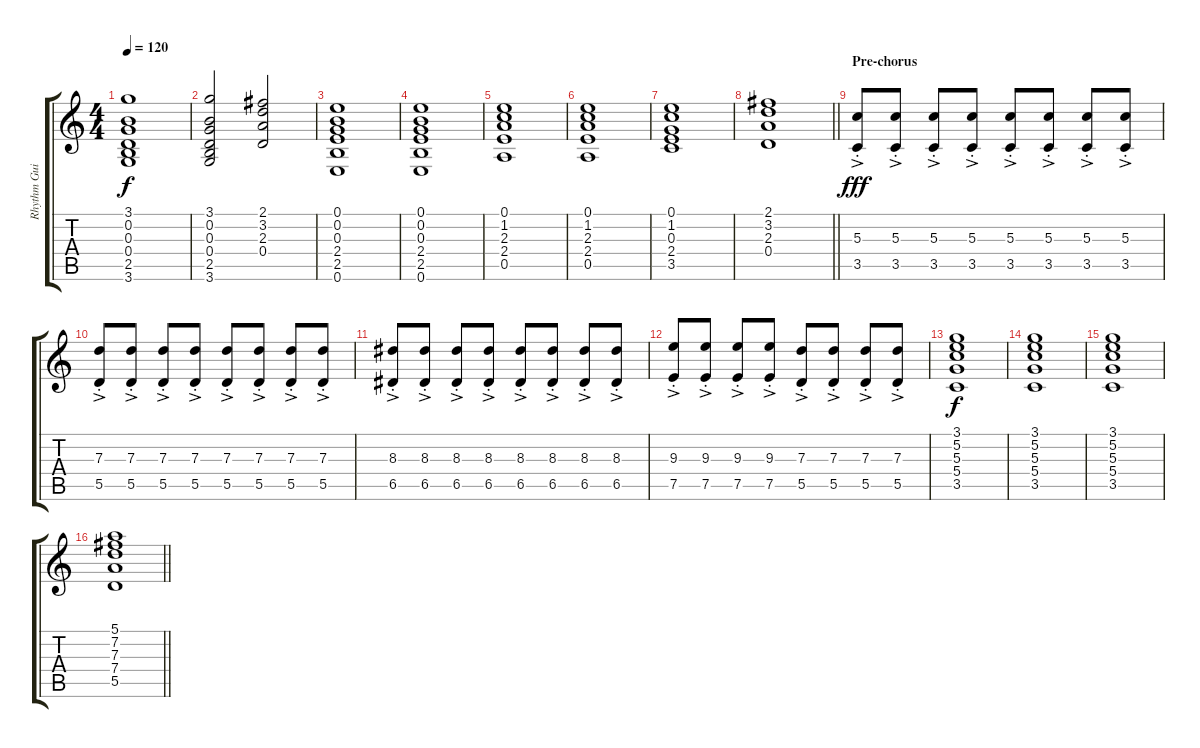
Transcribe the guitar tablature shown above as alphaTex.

\track ("Rhythm Guitar" "Rhythm Gui") {instrument electricguitarjazz}
\staff {score tabs}
\tuning (E4 B3 G3 D3 A2 E2) {hide}
\ts (4 4)
\tempo 120
\clef g2
\ks c
(3.1 0.2 0.3 0.4 2.5 3.6).1{dy f} |
(3.1 0.2 0.3 0.4 2.5 3.6).2 (2.1 3.2 2.3 0.4).2 |
(0.1 0.2 0.3 2.4 2.5 0.6).1 |
(0.1 0.2 0.3 2.4 2.5 0.6).1 |
(0.1 1.2 2.3 2.4 0.5).1 |
(0.1 1.2 2.3 2.4 0.5).1 |
(0.1 1.2 0.3 2.4 3.5).1 |
\barLineRight lightlight
(2.1 3.2 2.3 0.4).1 |
\section ("" "Pre-chorus")
(5.3{ac st} 3.5{ac st}).8{dy fff} (5.3{ac st} 3.5{ac st}).8 (5.3{ac st} 3.5{ac st}).8 (5.3{ac st} 3.5{ac st}).8 (5.3{ac st} 3.5{ac st}).8 (5.3{ac st} 3.5{ac st}).8 (5.3{ac st} 3.5{ac st}).8 (5.3{ac st} 3.5{ac st}).8 |
(7.3{ac st} 5.5{ac st}).8 (7.3{ac st} 5.5{ac st}).8 (7.3{ac st} 5.5{ac st}).8 (7.3{ac st} 5.5{ac st}).8 (7.3{ac st} 5.5{ac st}).8 (7.3{ac st} 5.5{ac st}).8 (7.3{ac st} 5.5{ac st}).8 (7.3{ac st} 5.5{ac st}).8 |
(8.3{ac st} 6.5{ac st}).8 (8.3{ac st} 6.5{ac st}).8 (8.3{ac st} 6.5{ac st}).8 (8.3{ac st} 6.5{ac st}).8 (8.3{ac st} 6.5{ac st}).8 (8.3{ac st} 6.5{ac st}).8 (8.3{ac st} 6.5{ac st}).8 (8.3{ac st} 6.5{ac st}).8 |
(9.3{ac st} 7.5{ac st}).8 (9.3{ac st} 7.5{ac st}).8 (9.3{ac st} 7.5{ac st}).8 (9.3{ac st} 7.5{ac st}).8 (7.3{ac st} 5.5{ac st}).8 (7.3{ac st} 5.5{ac st}).8 (7.3{ac st} 5.5{ac st}).8 (7.3{ac st} 5.5{ac st}).8 |
(3.1 5.2 5.3 5.4 3.5).1{dy f} |
(3.1 5.2 5.3 5.4 3.5).1 |
(3.1 5.2 5.3 5.4 3.5).1 |
\barLineRight lightlight
(5.1 7.2 7.3 7.4 5.5).1
